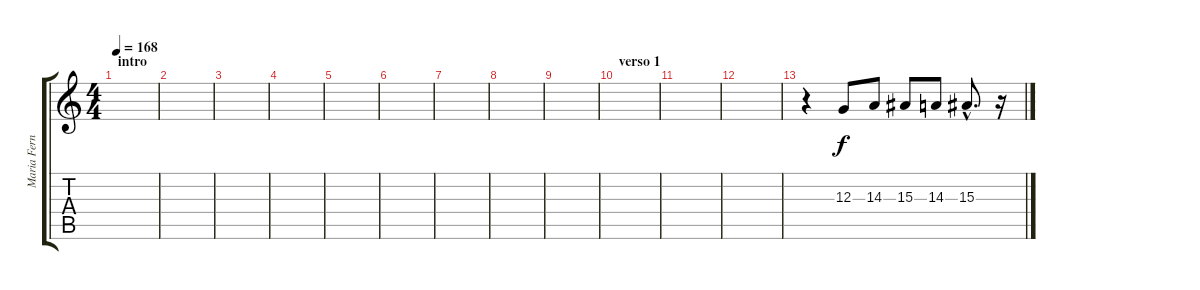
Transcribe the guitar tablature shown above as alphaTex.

\track ("Maria Fernanda (voz)" "Maria Fern") {instrument lead3calliope}
\staff {score tabs}
\tuning (E4 B3 G3 D3 A2 E2) {hide}
\ts (4 4)
\section ("" "intro")
\tempo 168
\clef g2
\ks c
|
|
|
|
|
|
|
|
|
\section ("" "verso 1")
|
|
|
r.4 12.3.8 14.3.8 15.3.8 14.3.8 15.3{hac}.8{d} r.16
